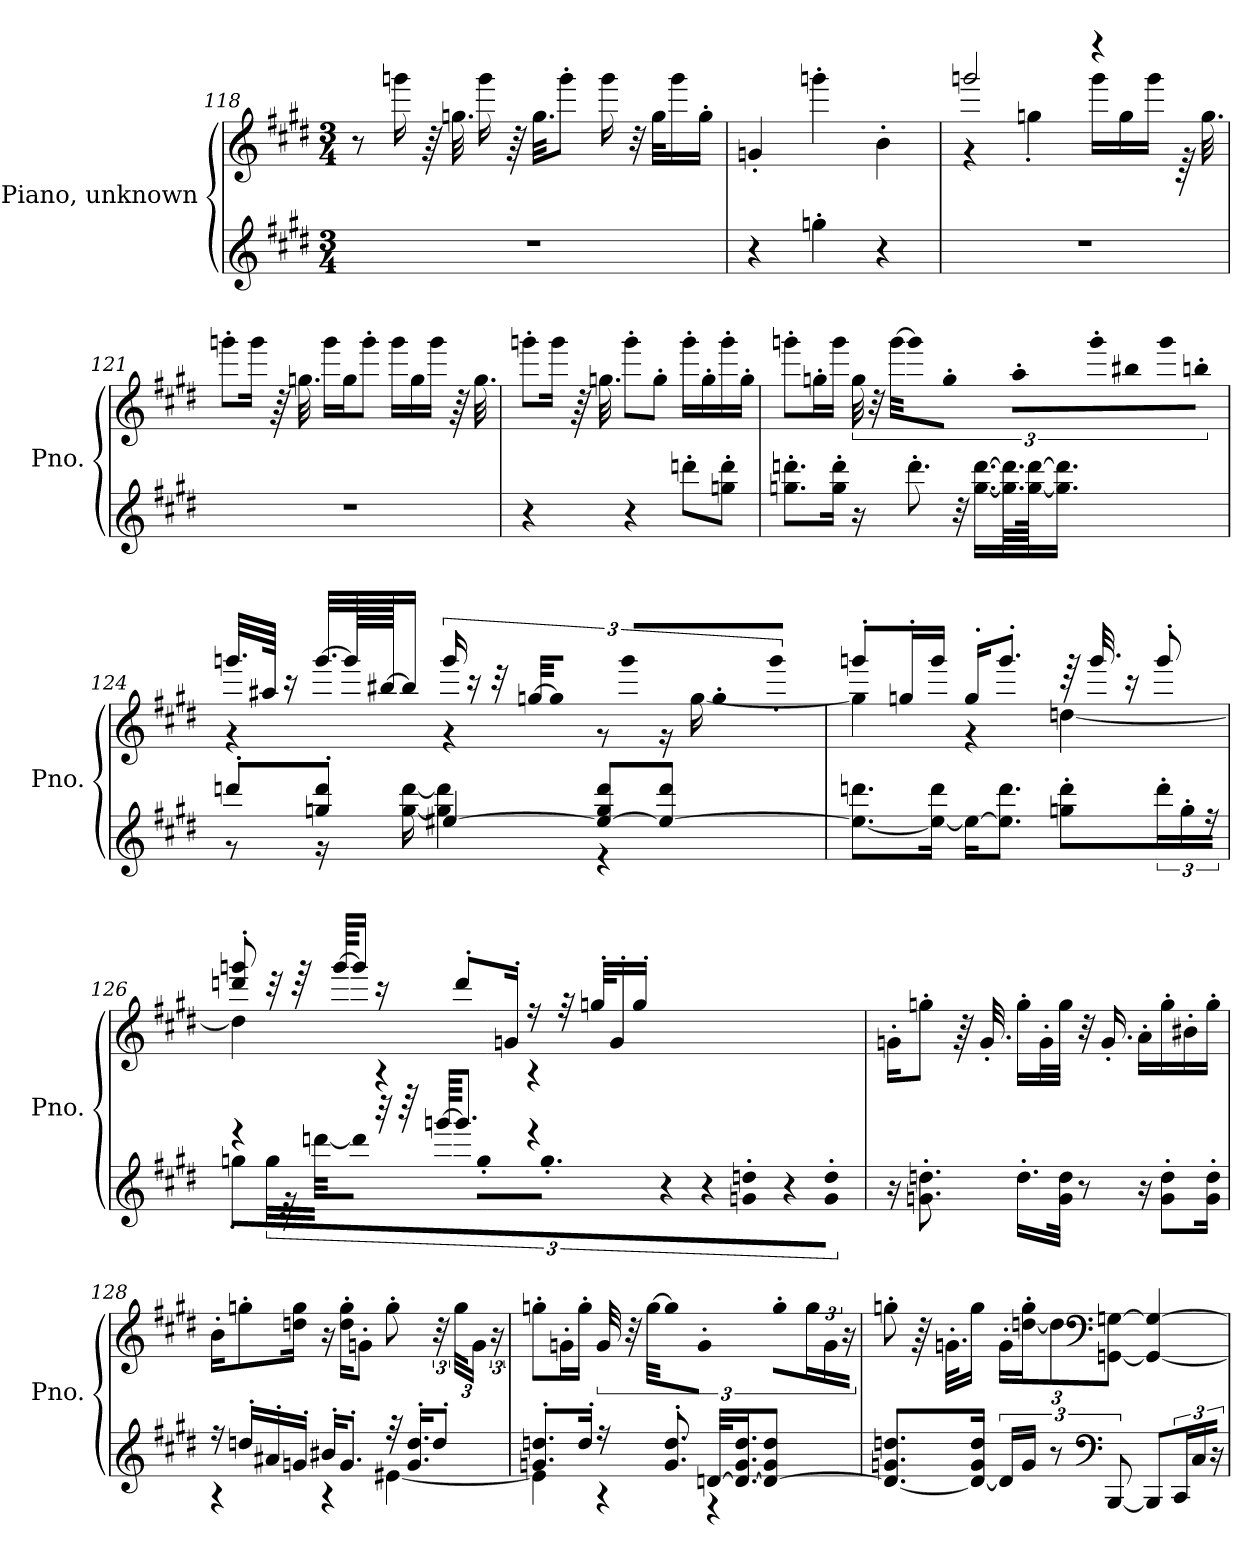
**kern	**kern
*part1	*part1
*staff2	*staff1
*I"Piano, unknown	*
*I'Pno.	*
*clefG2	*clefG2
*k[f#c#g#d#]	*k[f#c#g#d#]
*M3/4	*M3/4
=118	=118
2.r	8r
.	16gggn\
.	64r
.	32.ggn\
.	16ggg\
.	64r
.	32.gg\KKL
.	8ggg'\J
.	16ggg\
.	32r
.	32gg\KLL
.	16ggg\
.	16gg'\JJ
=119	=119
4r	4gn'/
4ggn'\	4gggn'\
4r	4b'\
=120	=120
*	*^
2.r	2gggn/	4r
.	.	4ggn'\
.	4r	16ggg\LL
.	.	16gg\
.	.	16ggg\JJ
.	.	64r
.	.	32.gg\
*	*v	*v
!!LO:LB:g=z
=121	=121
2.r	8gggn'\L
.	16ggg\Jk
.	64r
.	32.ggn\
.	16ggg\LL
.	16gg\J
.	8ggg'\J
.	16ggg\LL
.	16gg\
.	16ggg\JJ
.	64r
.	32.gg\
=122	=122
4r	8gggn'\L
.	16ggg\Jk
.	64r
.	32.ggn\
4r	8ggg'\L
.	8gg'\J
8dddn'\L	16ggg'\LL
.	16gg'\
8ggn\' 8ddd\'J	16ggg'\
.	16gg'\JJ
!!LO:LB:g=z
=123	=123
8.ggn\' 8.dddn\'L	8gggn'\L
.	16ggn'\L
16gg\' 16ddd\'Jk	16ggg\JJ
16r	48gg\
.	48r
.	[48ggg\KLL
8.ddd'\	16ggg\J]
.	8gg'\J
32r	32aa'\KLL
[16.gg\ [16.ddd\LL	16ggg'\
.	32bb#X\K
64.gg\] 64.ddd\]LL	16ggg\
[128gg\ [128ddd\JJK	.
16.gg\] 16.ddd\]JJ	.
.	16bbn'\JJ
=124	=124
*^	*^
8dddn'/L	8r	32.gggn/LLL	4r
.	.	64aa#X/JJJk	.
.	.	16r	.
8ggn/' 8ddd/'J	16r	[32.ggg/LLL	.
.	.	128ggg/LL]	.
.	.	[128bb#X/JJJ	.
.	[16gg\ [16ddd\	16bb#/JJ]	.
[4ee#X/	4gg\] 4ddd\]	24ggg/	4r
.	.	24r	.
.	.	48r	.
.	.	[48ggn/KKL	.
.	.	8gg/J]	.
8ee#/_ 8gg/ 8ddd/L	4r	16ggg/LL	8r
.	.	16gg'/J	.
8ee#/_ 8ddd/J	.	8ggg'/J	16r
.	.	.	[16gg\
*v	*v	*	*
!!LO:LB:g=z	!!
=125	=125	=125
8.ee#\_ 8.dddn\L	8gggn'/L	4gg\]
.	16ggn'/L	.
16ee#\_ 16ddd\Jk	16ggg/JJ	.
16ee#\KL_	16gg'/KL	4r
8.ee#\] 8.ddd\J	8.ggg'/J	.
8ggn\' 8ddd\'L	64r	[4ddn\
.	32.ggg/	.
.	16r	.
24ddd'\L	8ggg'/	.
24gg'\JJ	.	.
24r	.	.
=126	=126	=126
*^	*	*
4r	8ggn'\L	8dddn/' 8gggn/'	4dd\]
.	48gg\Jkk	32r	.
.	48r	.	.
.	.	64r	.
.	[48dddn\KLL	.	.
.	.	[64ggg/KKLL	.
.	16ddd\JJ]	16ggg/JJ]	.
32r	16gg'\KL	16r	4r
64r	.	.	.
[64gggn/KKKL	.	.	.
8.ggg/J]	8.gg'\J	8ddd'/L	.
.	.	16gn'/Jk	.
4r	16r	16r	4r
.	32r	32r	.
.	32gn\' 32ddn\'	32ggn'/KLL	.
.	16r	16g'/	.
.	16g\' 16dd\'	16gg'/JJ	.
*v	*v	*	*
*	*v	*v
!!LO:PB:g=z
=127	=127
16r	16gn'\KL
8.gn\' 8.ddn\'	8ggn'\J
.	64r
.	32.g'/
16.dd'\LL	16gg'\LL
.	32g'\L
32g\ 32dd\JJk	32gg\JJJ
8r	32r
.	16.g'/
16r	16a'\LL
8g\' 8dd\'L	16gg'\
.	16b#X'\
16g\' 16dd\'Jk	16gg'\JJ
=128	=128
*^	*
16r	4r	16b'\KL
16ddn'/LL	.	8ggn'\
16a#X'/	.	.
16gn'/JJ	.	16ddn\ 16gg\Jk
16b#X'/KL	4r	16r
8.g'/J	.	16dd\' 16gg\'KL
.	.	8gn'\J
32r	[4e#X\	8gg'\
16.g/' 16.dd/'KL	.	.
8dd'/J	.	48r
.	.	48gg\KLL
.	.	24g\JJ
.	.	24r
!!LO:LB:g=z
=129	=129	=129
8.gn/' 8.ddn/'L	4e#\]	8ggn'\L
.	.	16gn'\L
16dd'/Jk	.	16gg'\JJ
16r	4r	48g/
.	.	48r
.	.	[48gg\KLL
8.g/' 8.dd/'	.	16gg\J]
.	.	8g'\J
[32dn/KLL	4r	8gg'\L
16.d/_ 16.g/ 16.dd/J	.	.
8d/_ 8g/ 8dd/J	.	24gg\L
.	.	24g\JJ
.	.	24r
*v	*v	*
=130	=130
8.d/_ 8.gn/ 8.ddn/L	8ggn'\
.	64r
.	32.gn'\KLL
16d/_ 16g/ 16dd/Jk	16gg\JJ
*	*Xbrackettup
24d/LL]	24g'\LL
24g/JJ	[24ddn\' 24gg\'J
12r	12dd\]
*clefF4	*clefF4
[12BBB/	[12GGn\ [12Gn\J
8BBB/L]	4GG/_ 4G/_
24CC#/L	.
24C#/JJ	.
24r	.
=	=
*-	*-
